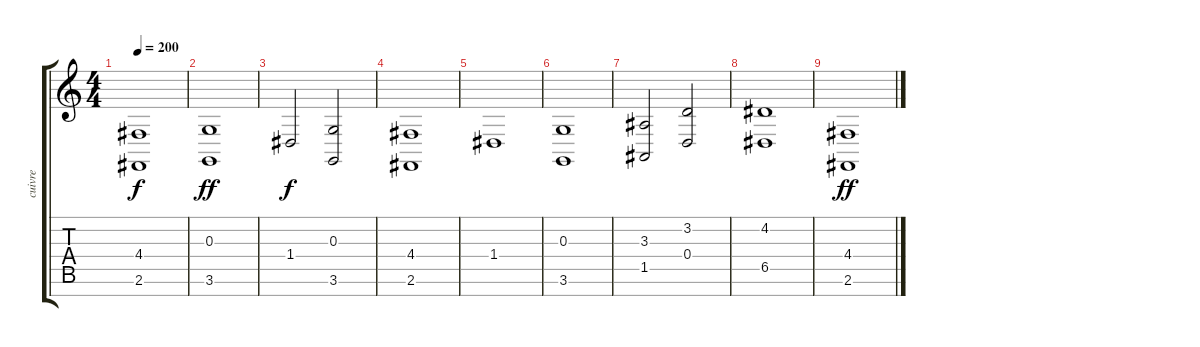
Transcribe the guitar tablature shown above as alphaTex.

\track ("cuivre" "cuivre") {instrument brasssection}
\staff {score tabs}
\tuning (E4 B3 G3 D3 A2 E2 B1) {hide}
\ts (4 4)
\tempo 200
\clef g2
\ks c
(4.4 2.6).1{dy f} |
(0.3 3.6).1{dy ff} |
1.4.2{dy f} (0.3 3.6).2 |
(4.4 2.6).1 |
1.4.1 |
(0.3 3.6).1 |
(3.3 1.5).2 (3.2 0.4).2 |
(4.2 6.5).1 |
(4.4 2.6).1{dy ff}
